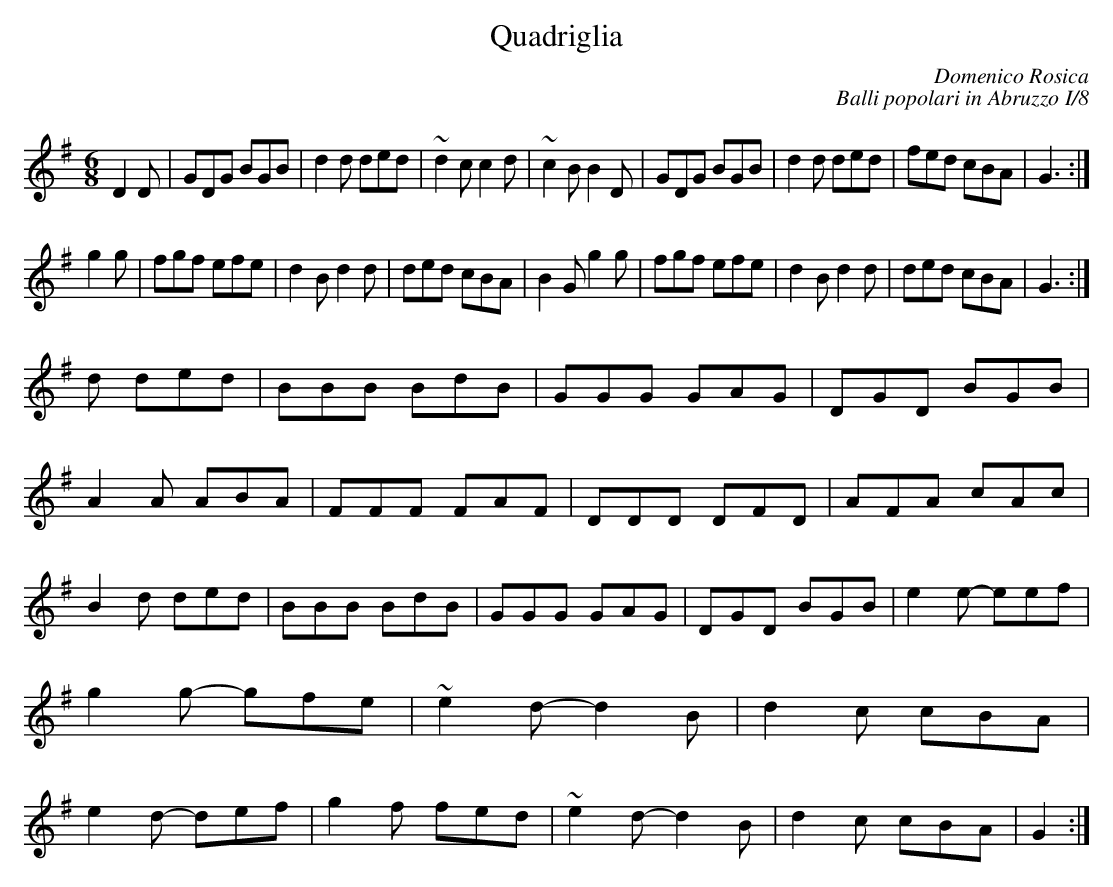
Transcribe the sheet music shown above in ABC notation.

X:1
T:Quadriglia
C:Domenico Rosica
C:Balli popolari in Abruzzo I/8
M:6/8
L:1/8
K:G
D2D|GDG BGB|d2d ded|~d2c c2d|~c2B B2D|\
GDG BGB|d2d ded|fed cBA|G3:|
g2g|fgf efe|d2B d2d|ded cBA|B2G g2g|\
fgf efe|d2B d2d|ded cBA|G3:|
d ded|BBB BdB|GGG GAG|DGD BGB|A2A ABA|\
FFF FAF|DDD DFD|AFA cAc|B2d ded|\
BBB BdB|GGG GAG|DGD BGB|e2e- eef|\
g2g- gfe|~e2d-d2B|d2c cBA|e2d- def|\
g2f fed|~e2d- d2B|d2c cBA|G2:|
